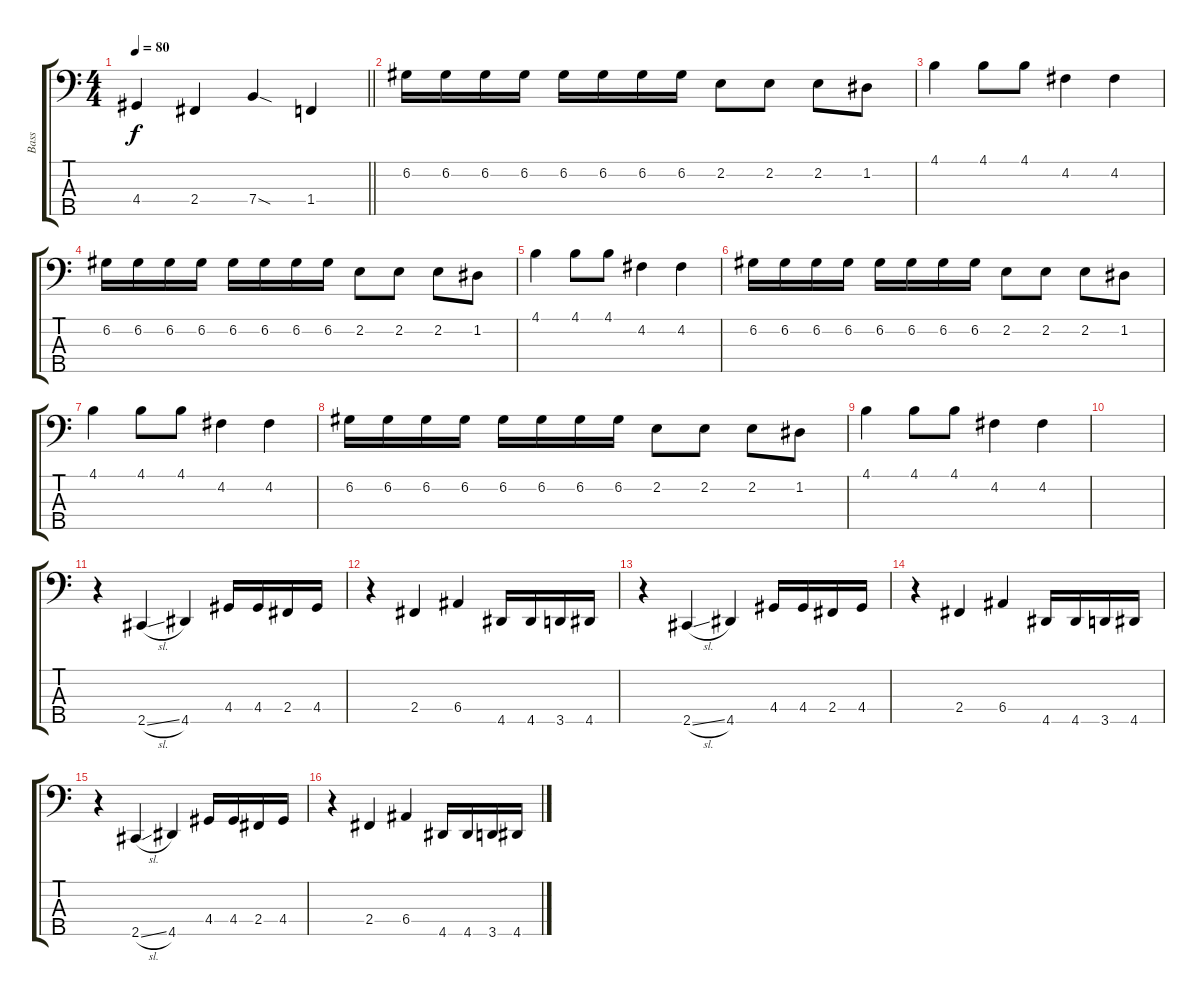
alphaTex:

\track ("Bass" "Bass") {instrument electricbassfinger}
\staff {score tabs}
\tuning (G2 D2 A1 E1 B0) {hide}
\ts (4 4)
\tempo 80
\clef f4
\barLineRight lightlight
\ks c
4.4{t}.4{dy f} 2.4.4 7.4{sod}.4 1.4.4 |
6.2.16 6.2.16 6.2.16 6.2.16 6.2.16 6.2.16 6.2.16 6.2.16 2.2.8 2.2.8 2.2.8 1.2.8 |
4.1.4 4.1.8 4.1.8 4.2.4 4.2.4 |
6.2.16 6.2.16 6.2.16 6.2.16 6.2.16 6.2.16 6.2.16 6.2.16 2.2.8 2.2.8 2.2.8 1.2.8 |
4.1.4 4.1.8 4.1.8 4.2.4 4.2.4 |
6.2.16 6.2.16 6.2.16 6.2.16 6.2.16 6.2.16 6.2.16 6.2.16 2.2.8 2.2.8 2.2.8 1.2.8 |
4.1.4 4.1.8 4.1.8 4.2.4 4.2.4 |
6.2.16 6.2.16 6.2.16 6.2.16 6.2.16 6.2.16 6.2.16 6.2.16 2.2.8 2.2.8 2.2.8 1.2.8 |
4.1.4 4.1.8 4.1.8 4.2.4 4.2.4 |
|
r.4 2.5{sl}.4 4.5.4 4.4.16 4.4.16 2.4.16 4.4.16 |
r.4 2.4.4 6.4.4 4.5.16 4.5.16 3.5.16 4.5.16 |
r.4 2.5{sl}.4 4.5.4 4.4.16 4.4.16 2.4.16 4.4.16 |
r.4 2.4.4 6.4.4 4.5.16 4.5.16 3.5.16 4.5.16 |
r.4 2.5{sl}.4 4.5.4 4.4.16 4.4.16 2.4.16 4.4.16 |
r.4 2.4.4 6.4.4 4.5.16 4.5.16 3.5.16 4.5.16
